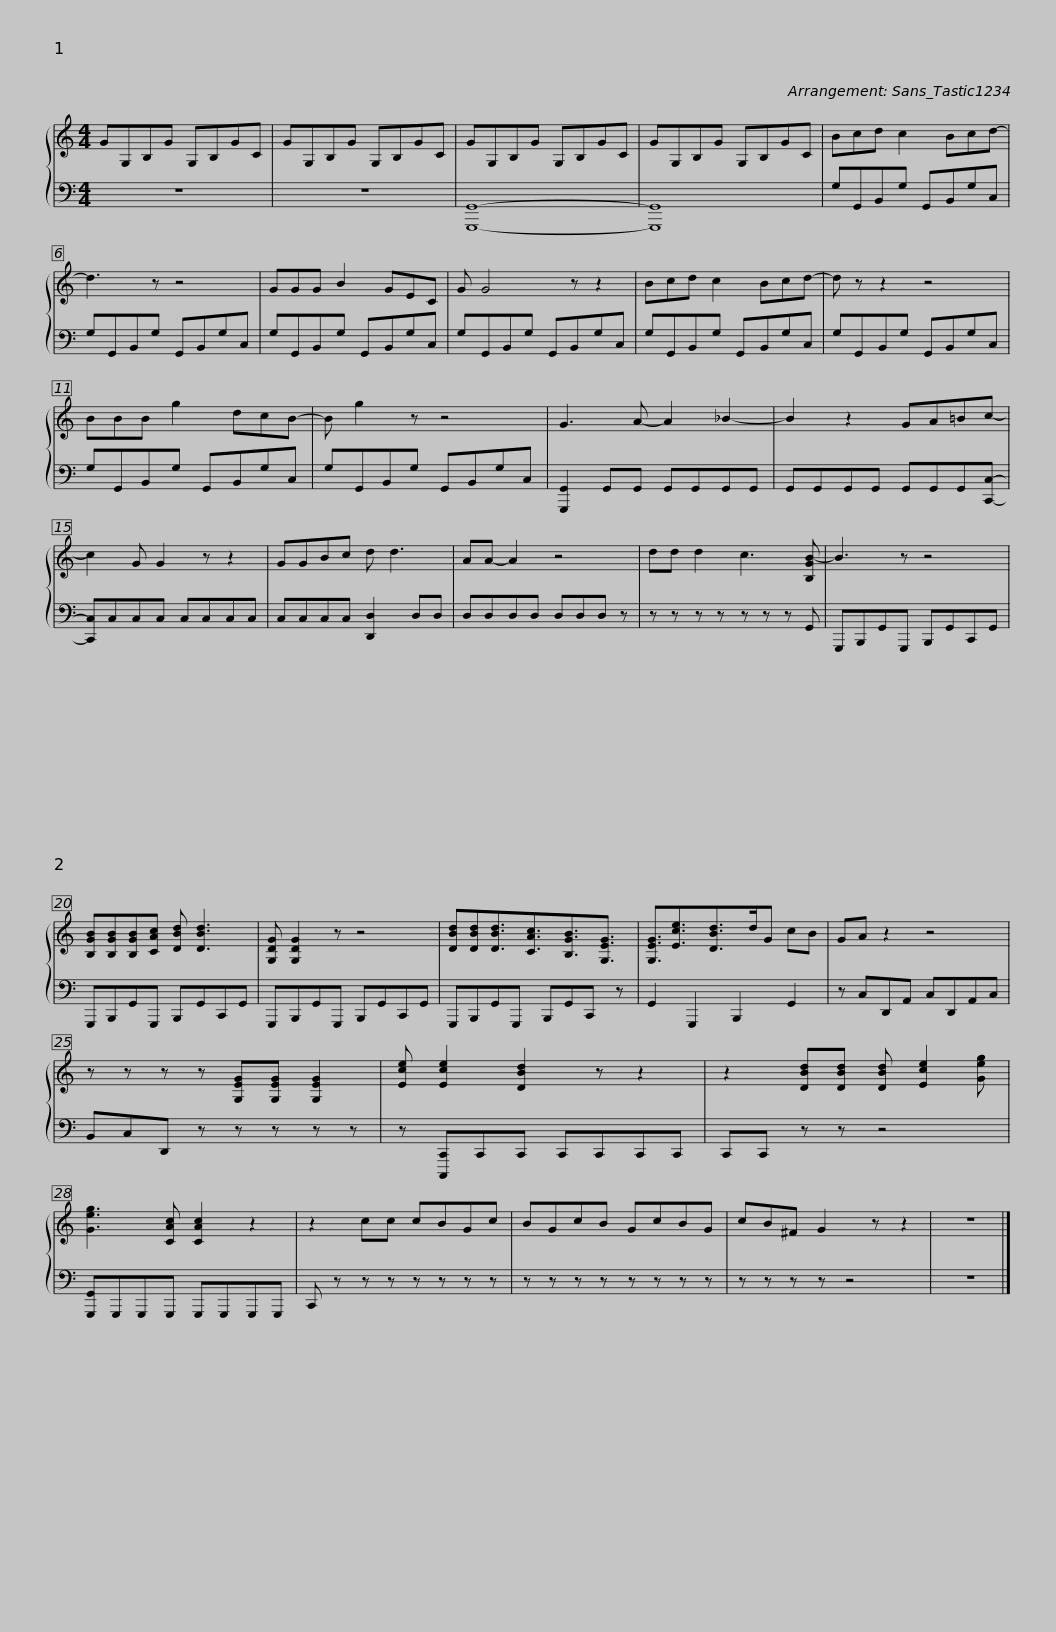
X:1
%%score { 1 | 2 }
L:1/8
M:4/4
I:linebreak $
K:C
V:1 treble
V:2 bass
V:1
 GG,B,G G,B,GC | GG,B,G G,B,GC | GG,B,G G,B,GC | GG,B,G G,B,GC | Bcd c2 Bcd- |$ %5
 d3 z z4 | GGG B2 GEC | G G4 z z2 | Bcd c2 Bcd- | d z z2 z4 |$ %10
 BBB g2 dcB- | B g2 z z4 | G3 A- A2 _B2- | B2 z2 GA=Bc- | c2 G G2 z z2 |$ %15
 GGBc d d3 | AA- A2 z4 | dd d2 c3 [B,GB-] | B3 z z4 | [B,GB][B,GB][B,GB][CAc] [DBd] [DBd]3 |$ %20
 [G,DG] [G,DG]2 z z4 | [DBd][DBd][DBd]3/2[CAc]3/2[B,GB]3/2[G,EG]3/2 | [G,EG]3/2[Ece]3/2[DBd]>dG cB | GA z2 z4 | z z z z [G,EG][G,EG] [G,EG]2 |$ %25
 [Ece] [Ece]2 [DBd]2 z z2 | z2 [DBd][DBd] [DBd] [Ece]2 [Geg] | [Geg]3 [CAc] [CAc]2 z2 | z2 cc cBGc | BGcB GcBG |$ %30
 cB^F G2 z z2 | z8 |] %32
V:2
 z8 | z8 | [G,,,G,,]8- | [G,,,G,,]8 | G,G,,B,,G, G,,B,,G,C, |$ %5
 G,G,,B,,G, G,,B,,G,C, | G,G,,B,,G, G,,B,,G,C, | G,G,,B,,G, G,,B,,G,C, | G,G,,B,,G, G,,B,,G,C, | G,G,,B,,G, G,,B,,G,C, |$ %10
 G,G,,B,,G, G,,B,,G,C, | G,G,,B,,G, G,,B,,G,C, | [G,,,G,,]2 G,,G,, G,,G,,G,,G,, | G,,G,,G,,G,, G,,G,,G,,[C,,C,]- | [C,,C,]C,C,C, C,C,C,C, |$ %15
 C,C,C,C, [D,,D,]2 D,D, | D,D,D,D, D,D,D, z | z z z z z z z G,, | G,,,B,,,G,,G,,, B,,,G,,C,,G,, | G,,,B,,,G,,G,,, B,,,G,,C,,G,, |$ %20
 G,,,B,,,G,,G,,, B,,,G,,C,,G,, | G,,,B,,,G,,G,,, B,,,G,,C,, z | G,,2 G,,,2 B,,,2 G,,2 | z C,D,,A,, C,D,,A,,C, | B,,C,D,, z z z z z |$ %25
 z [C,,,C,,]C,,C,, C,,C,,C,,C,, | C,,C,, z z z4 | [G,,,G,,]G,,,G,,,G,,, G,,,G,,,G,,,G,,, | C,, z z z z z z z | z z z z z z z z |$ %30
 z z z z z4 | z8 |] %32
